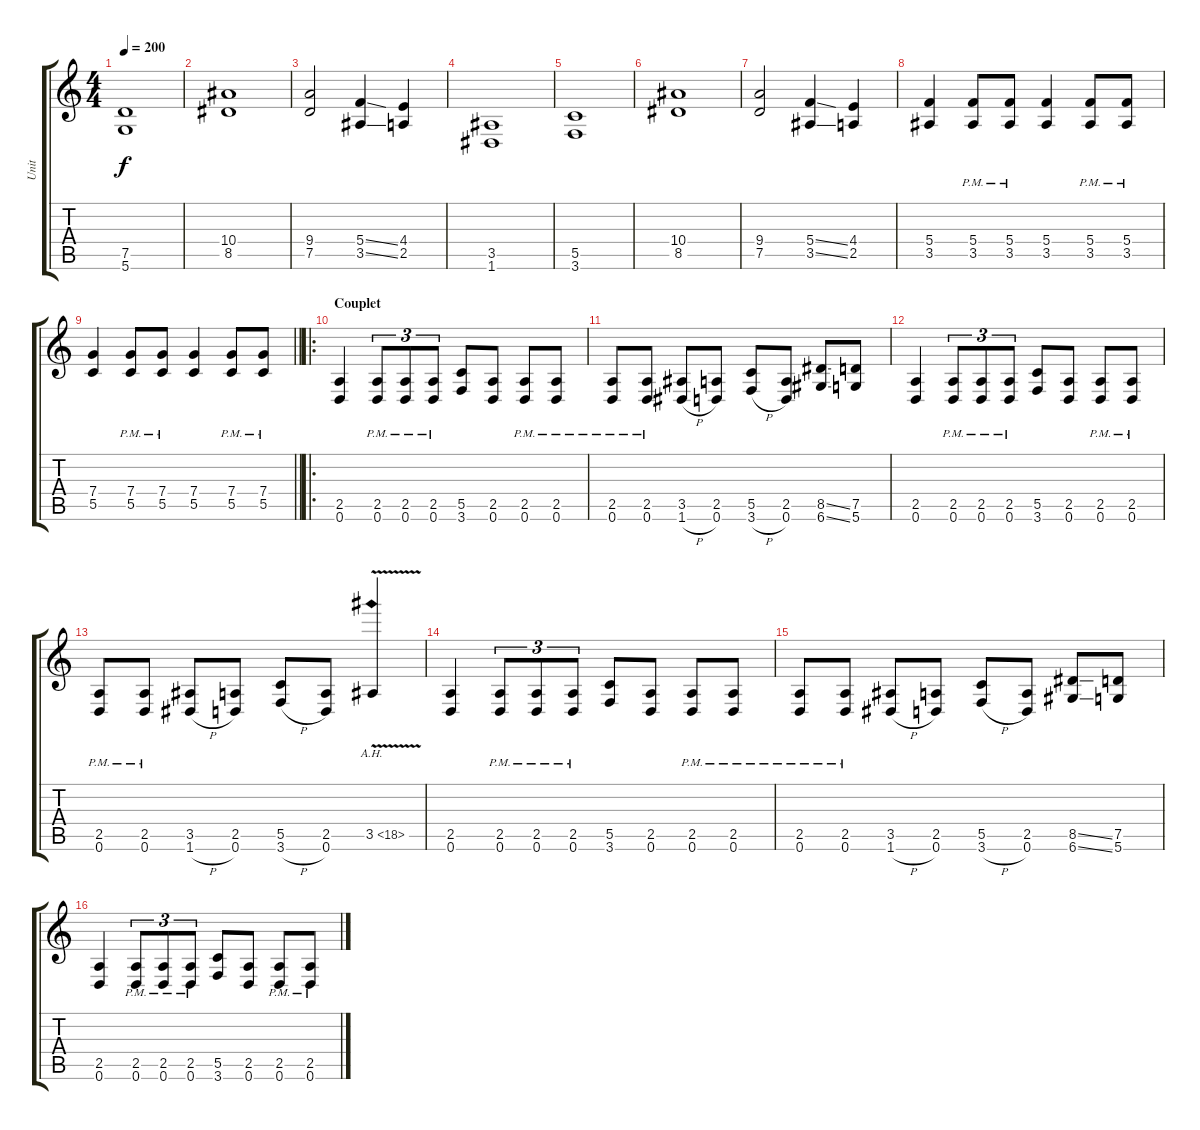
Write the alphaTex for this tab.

\track ("Unit" "Unit") {instrument overdrivenguitar}
\staff {score tabs}
\tuning (D4 A3 F3 C3 G2 D2) {hide}
\ts (4 4)
\tempo 200
\clef g2
\ks c
(7.5 5.6).1{dy f} |
(10.4 8.5).1 |
(9.4 7.5).2 (5.4{ss} 3.5{ss}).4 (4.4 2.5).4 |
(3.5 1.6).1 |
(5.5 3.6).1 |
(10.4 8.5).1 |
(9.4 7.5).2 (5.4{ss} 3.5{ss}).4 (4.4 2.5).4 |
(5.4 3.5).4 (5.4{pm} 3.5{pm}).8 (5.4{pm} 3.5{pm}).8 (5.4 3.5).4 (5.4{pm} 3.5{pm}).8 (5.4 3.5{pm}).8 |
\barLineRight lightlight
(7.4 5.5).4 (7.4{pm} 5.5{pm}).8 (7.4{pm} 5.5{pm}).8 (7.4 5.5).4 (7.4{pm} 5.5{pm}).8 (7.4{pm} 5.5{pm}).8 |
\ro
\section ("" "Couplet")
(2.5 0.6).4 (2.5{pm} 0.6{pm}).8{tu (3 2)} (2.5{pm} 0.6{pm}).8{tu (3 2)} (2.5{pm} 0.6{pm}).8{tu (3 2)} (5.5 3.6).8 (2.5 0.6).8 (2.5{pm} 0.6{pm}).8 (2.5{pm} 0.6{pm}).8 |
(2.5{pm} 0.6{pm}).8 (2.5{pm} 0.6{pm}).8 (3.5 1.6{h}).8 (2.5 0.6).8 (5.5 3.6{h}).8 (2.5 0.6).8 (8.5{ss} 6.6{ss}).8 (7.5 5.6).8 |
(2.5 0.6).4 (2.5{pm} 0.6{pm}).8{tu (3 2)} (2.5{pm} 0.6{pm}).8{tu (3 2)} (2.5{pm} 0.6{pm}).8{tu (3 2)} (5.5 3.6).8 (2.5 0.6).8 (2.5{pm} 0.6{pm}).8 (2.5{pm} 0.6{pm}).8 |
(2.5{pm} 0.6{pm}).8 (2.5{pm} 0.6{pm}).8 (3.5 1.6{h}).8 (2.5 0.6).8 (5.5 3.6{h}).8 (2.5 0.6).8 3.5{ah 15 v}.4 |
(2.5 0.6).4 (2.5{pm} 0.6{pm}).8{tu (3 2)} (2.5{pm} 0.6{pm}).8{tu (3 2)} (2.5{pm} 0.6{pm}).8{tu (3 2)} (5.5 3.6).8 (2.5 0.6).8 (2.5{pm} 0.6{pm}).8 (2.5{pm} 0.6{pm}).8 |
(2.5{pm} 0.6{pm}).8 (2.5{pm} 0.6{pm}).8 (3.5 1.6{h}).8 (2.5 0.6).8 (5.5 3.6{h}).8 (2.5 0.6).8 (8.5{ss} 6.6{ss}).8 (7.5 5.6).8 |
(2.5 0.6).4 (2.5{pm} 0.6{pm}).8{tu (3 2)} (2.5{pm} 0.6{pm}).8{tu (3 2)} (2.5{pm} 0.6{pm}).8{tu (3 2)} (5.5 3.6).8 (2.5 0.6).8 (2.5{pm} 0.6{pm}).8 (2.5{pm} 0.6{pm}).8
